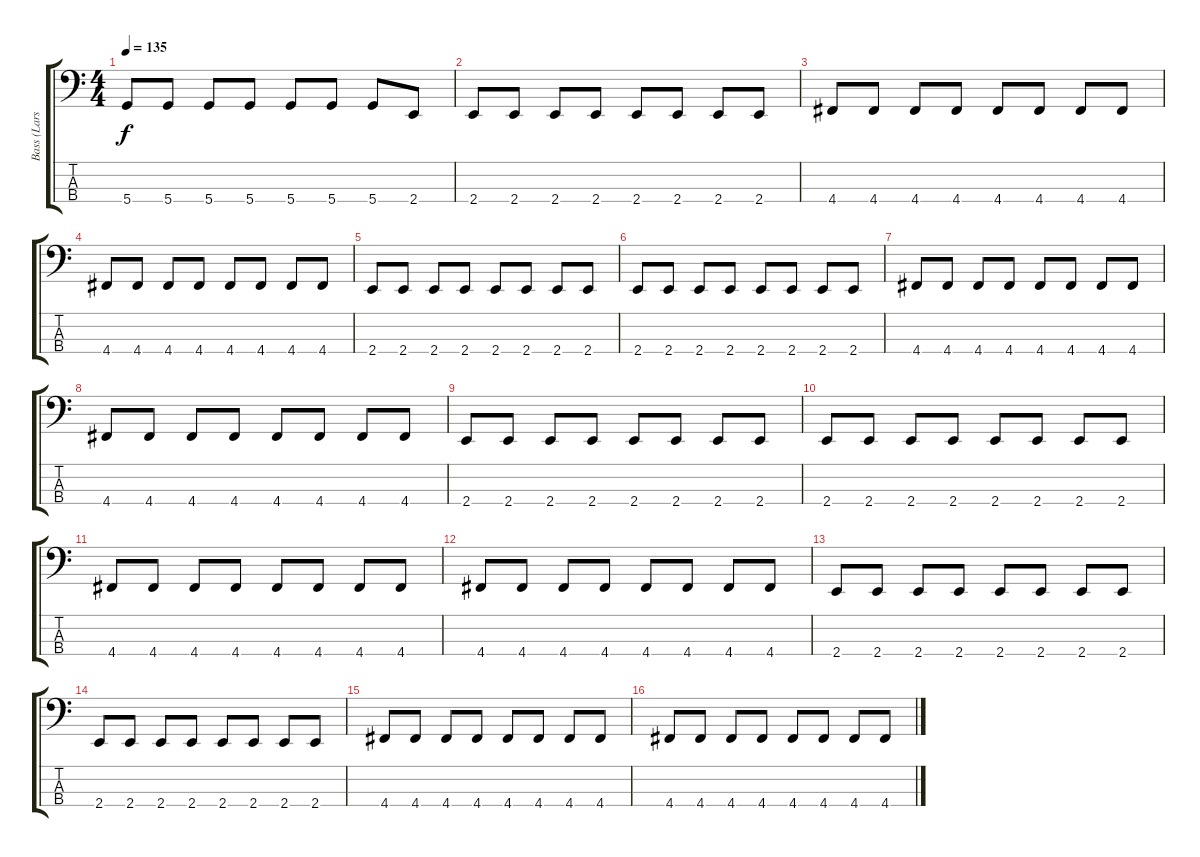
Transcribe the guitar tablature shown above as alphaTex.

\track ("Bass (Larssen)" "Bass (Lars") {instrument electricbassfinger}
\staff {score tabs}
\tuning (F2 C2 G1 D1) {hide}
\ts (4 4)
\tempo 135
\clef f4
\ks c
5.4.8{dy f} 5.4.8 5.4.8 5.4.8 5.4.8 5.4.8 5.4.8 2.4.8 |
2.4.8 2.4.8 2.4.8 2.4.8 2.4.8 2.4.8 2.4.8 2.4.8 |
4.4.8 4.4.8 4.4.8 4.4.8 4.4.8 4.4.8 4.4.8 4.4.8 |
4.4.8 4.4.8 4.4.8 4.4.8 4.4.8 4.4.8 4.4.8 4.4.8 |
2.4.8 2.4.8 2.4.8 2.4.8 2.4.8 2.4.8 2.4.8 2.4.8 |
2.4.8 2.4.8 2.4.8 2.4.8 2.4.8 2.4.8 2.4.8 2.4.8 |
4.4.8 4.4.8 4.4.8 4.4.8 4.4.8 4.4.8 4.4.8 4.4.8 |
4.4.8 4.4.8 4.4.8 4.4.8 4.4.8 4.4.8 4.4.8 4.4.8 |
2.4.8 2.4.8 2.4.8 2.4.8 2.4.8 2.4.8 2.4.8 2.4.8 |
2.4.8 2.4.8 2.4.8 2.4.8 2.4.8 2.4.8 2.4.8 2.4.8 |
4.4.8 4.4.8 4.4.8 4.4.8 4.4.8 4.4.8 4.4.8 4.4.8 |
4.4.8 4.4.8 4.4.8 4.4.8 4.4.8 4.4.8 4.4.8 4.4.8 |
2.4.8 2.4.8 2.4.8 2.4.8 2.4.8 2.4.8 2.4.8 2.4.8 |
2.4.8 2.4.8 2.4.8 2.4.8 2.4.8 2.4.8 2.4.8 2.4.8 |
4.4.8 4.4.8 4.4.8 4.4.8 4.4.8 4.4.8 4.4.8 4.4.8 |
4.4.8 4.4.8 4.4.8 4.4.8 4.4.8 4.4.8 4.4.8 4.4.8
